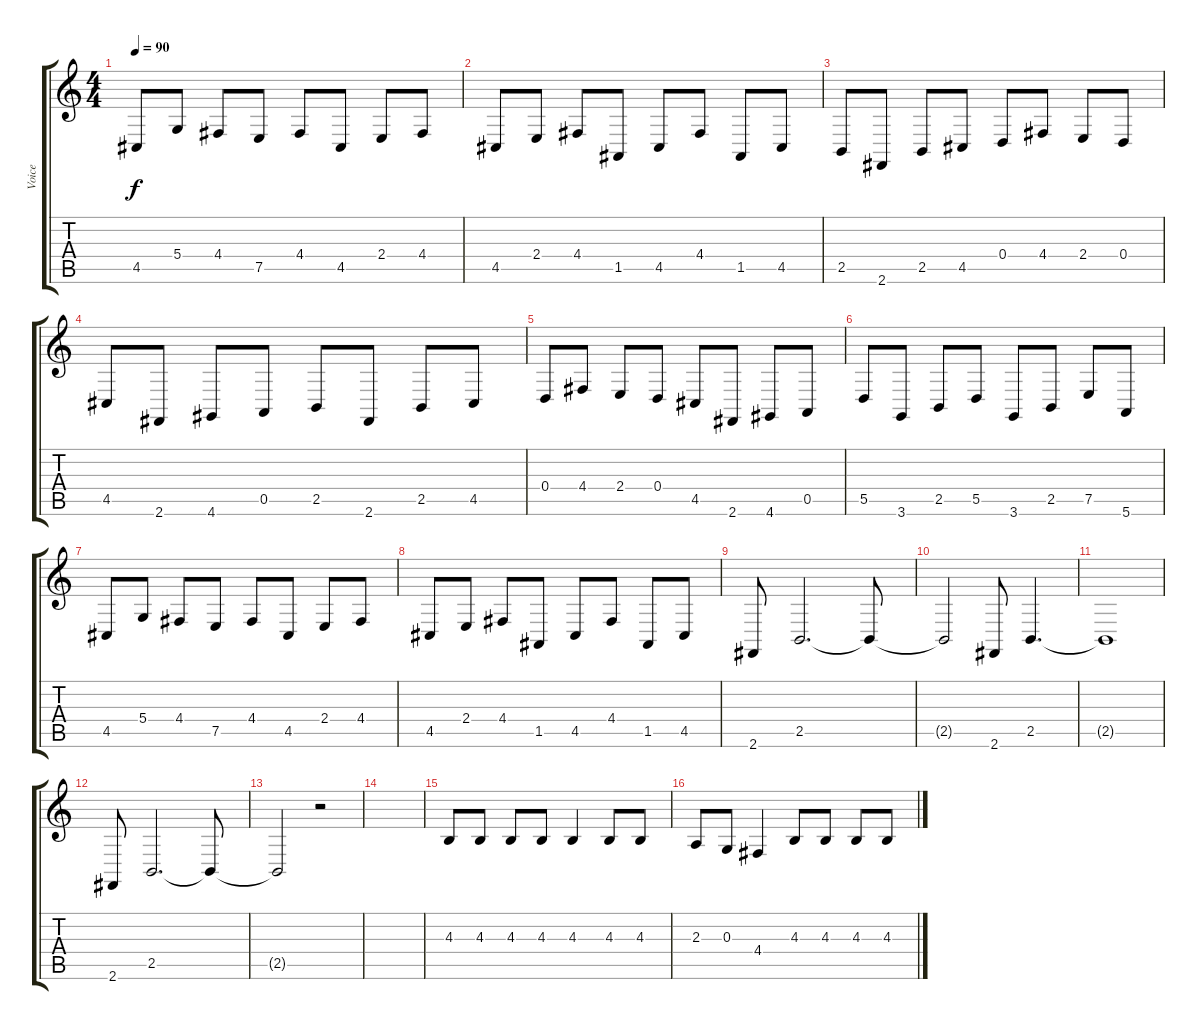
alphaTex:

\track ("Voice" "Voice") {instrument tenorsax}
\staff {score tabs}
\tuning (E4 B3 G3 D3 A2 E2) {hide}
\ts (4 4)
\tempo 90
\clef g2
\ks c
4.5.8{dy f} 5.4.8 4.4.8 7.5.8 4.4.8 4.5.8 2.4.8 4.4.8 |
4.5.8 2.4.8 4.4.8 1.5.8 4.5.8 4.4.8 1.5.8 4.5.8 |
2.5.8 2.6.8 2.5.8 4.5.8 0.4.8 4.4.8 2.4.8 0.4.8 |
4.5.8 2.6.8 4.6.8 0.5.8 2.5.8 2.6.8 2.5.8 4.5.8 |
0.4.8 4.4.8 2.4.8 0.4.8 4.5.8 2.6.8 4.6.8 0.5.8 |
5.5.8 3.6.8 2.5.8 5.5.8 3.6.8 2.5.8 7.5.8 5.6.8 |
4.5.8 5.4.8 4.4.8 7.5.8 4.4.8 4.5.8 2.4.8 4.4.8 |
4.5.8 2.4.8 4.4.8 1.5.8 4.5.8 4.4.8 1.5.8 4.5.8 |
2.6.8 2.5.2{d} 2.5{t}.8 |
2.5{t}.2 2.6.8 2.5.4{d} |
2.5{t}.1 |
2.6.8 2.5.2{d} 2.5{t}.8 |
2.5{t}.2 r.2 |
|
4.3.8 4.3.8 4.3.8 4.3.8 4.3.4 4.3.8 4.3.8 |
2.3.8 0.3.8 4.4.4 4.3.8 4.3.8 4.3.8 4.3.8
